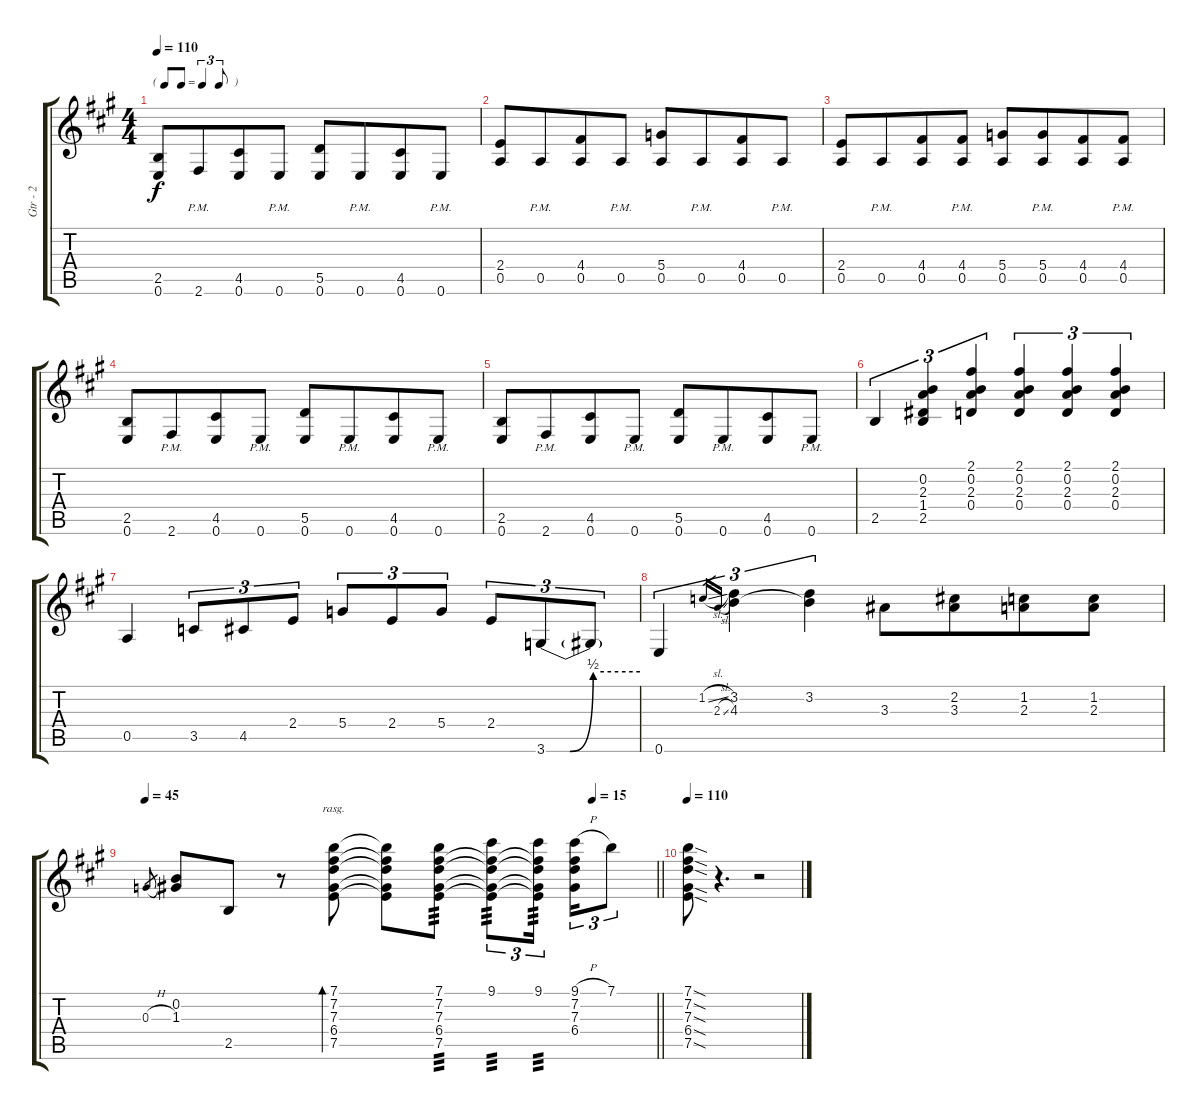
\track ("Gtr - 2" "Gtr - 2") {instrument overdrivenguitar}
\staff {score tabs}
\tuning (E4 B3 G3 D3 A2 E2) {hide}
\ts (4 4)
\tf triplet8th
\tempo 110
\clef g2
\ks a
(2.5 0.6).8{dy f} 2.6{pm}.8{beam merge} (4.5 0.6).8 0.6{pm}.8 (5.5 0.6).8 0.6{pm}.8{beam merge} (4.5 0.6).8{beam merge} 0.6{pm}.8 |
(2.4 0.5).8 0.5{pm}.8{beam merge} (4.4 0.5).8 0.5{pm}.8 (5.4 0.5).8 0.5{pm}.8{beam merge} (4.4 0.5).8 0.5{pm}.8 |
(2.4 0.5).8 0.5{pm}.8{beam merge} (4.4 0.5).8 (4.4{pm} 0.5{pm}).8 (5.4 0.5).8 (5.4{pm} 0.5{pm}).8{beam merge} (4.4 0.5).8 (4.4{pm} 0.5{pm}).8 |
(2.5 0.6).8 2.6{pm}.8{beam merge} (4.5 0.6).8 0.6{pm}.8 (5.5 0.6).8 0.6{pm}.8{beam merge} (4.5 0.6).8{beam merge} 0.6{pm}.8 |
(2.5 0.6).8 2.6{pm}.8{beam merge} (4.5 0.6).8 0.6{pm}.8 (5.5 0.6).8 0.6{pm}.8{beam merge} (4.5 0.6).8{beam merge} 0.6{pm}.8 |
2.5.4{tu (3 2)} (0.2 2.3 1.4 2.5).4{tu (3 2)} (2.1 0.2 2.3 0.4).4{tu (3 2)} (2.1 0.2 2.3 0.4).4{tu (3 2)} (2.1 0.2 2.3 0.4).4{tu (3 2)} (2.1 0.2 2.3 0.4).4{tu (3 2)} |
0.5.4 3.5.8{tu (3 2)} 4.5.8{tu (3 2)} 2.4.8{tu (3 2)} 5.4.8{tu (3 2)} 2.4.8{tu (3 2)} 5.4.8{tu (3 2)} 2.4.8{tu (3 2)} 3.6{be (custom 0 0 15 0 30 2 60 2)}.8{tu (3 2)} 3.6{t}.8{tu (3 2)} |
0.6.4{tu (3 2)} 1.2{sl}.16{gr} 2.3{sl}.16{gr} (3.2 4.3).4{tu (3 2)} (3.2 4.3{t}).4{tu (3 2)} 3.3.8 (2.2 3.3).8{beam merge} (1.2 2.3).8 (1.2 2.3).8 |
\tempo 45
\tempo (15 0.875)
\barLineRight lightlight
0.3{h}.8{gr} (0.2 1.3).8 2.5.8 r.8 (7.1 7.2 7.3 6.4 7.5).8{bd 60 rasg ii} (7.1{t} 7.2{t} 7.3{t} 6.4{t} 7.5{t}).8 (7.1 7.2 7.3 6.4 7.5).8{tp 3} (9.1 7.2{t} 7.3{t} 6.4{t} 7.5{t}).8{tu (3 2) tp 3} (9.1 7.2{t} 7.3{t} 6.4{t} 7.5{t}).16{tu (3 2) tp 3} (9.1{h} 7.2 7.3 6.4).16{tu (3 2)} 7.1.8{tu (3 2)} |
\tempo 110
(7.1{sod} 7.2{sod} 7.3{sod} 6.4{sod} 7.5{sod}).8 r.4{d} r.2
